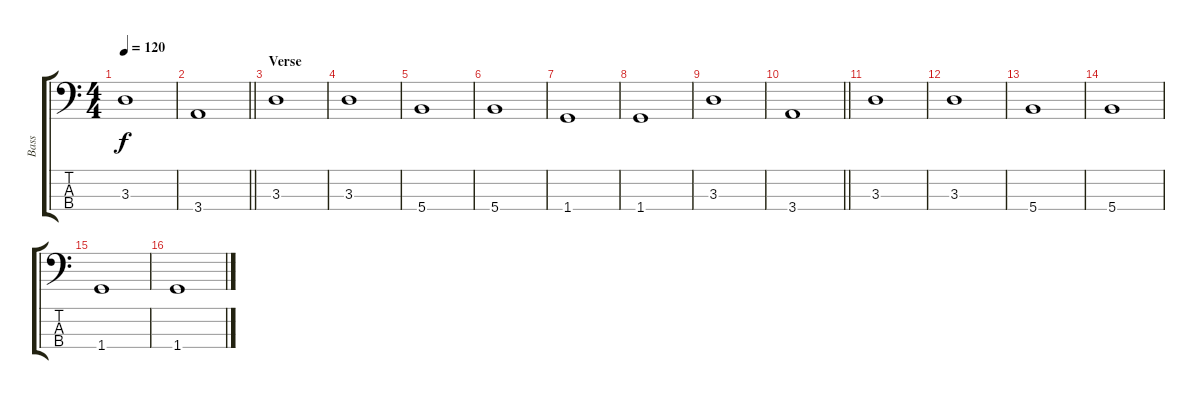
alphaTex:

\track ("Bass" "Bass") {instrument electricbassfinger}
\staff {score tabs}
\tuning (A2 E2 B1 Gb1) {hide}
\ts (4 4)
\tempo 120
\clef f4
\ks c
3.3.1{dy f} |
\barLineRight lightlight
3.4.1 |
\section ("" "Verse")
3.3.1 |
3.3.1 |
5.4.1 |
5.4.1 |
1.4.1 |
1.4.1 |
3.3.1 |
\barLineRight lightlight
3.4.1 |
3.3.1 |
3.3.1 |
5.4.1 |
5.4.1 |
1.4.1 |
1.4.1
